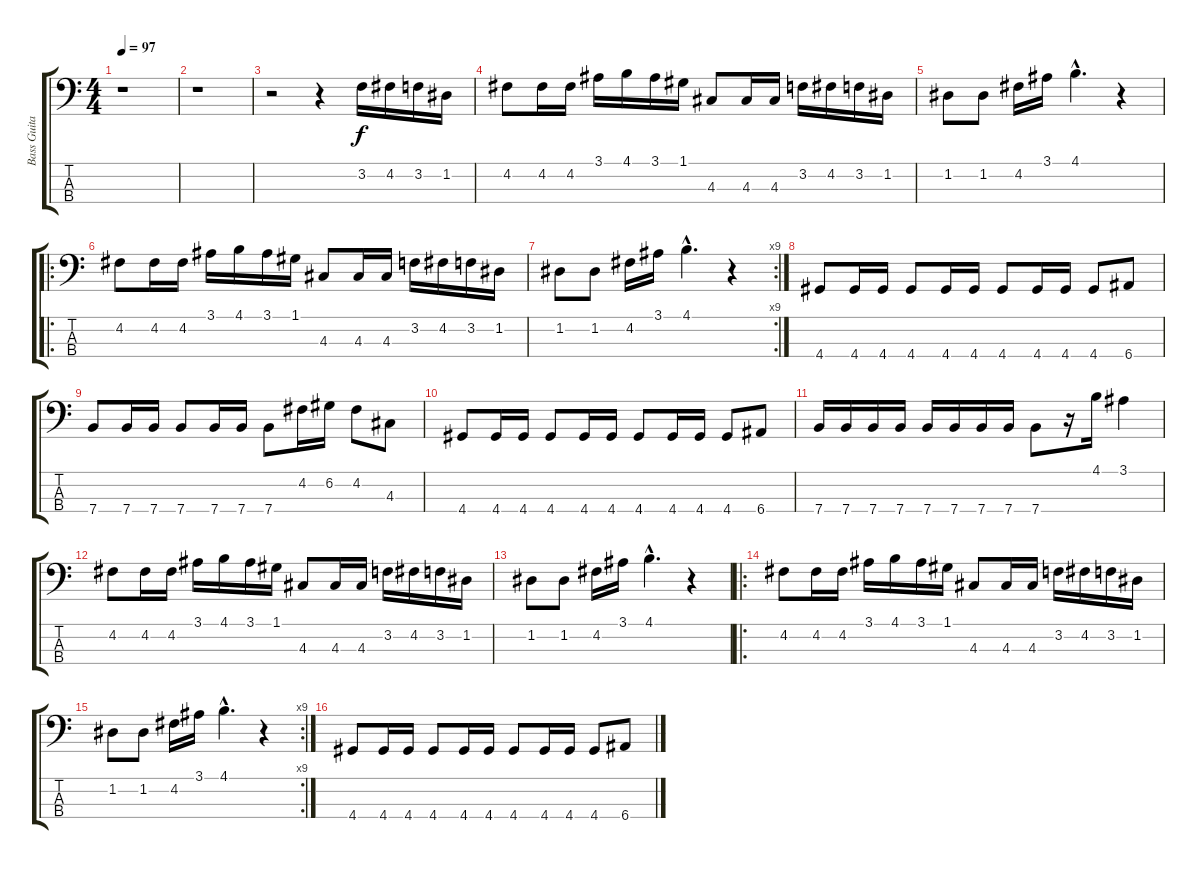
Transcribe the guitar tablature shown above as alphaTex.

\track ("Bass Guitar (Finger)" "Bass Guita") {instrument electricbassfinger}
\staff {score tabs}
\tuning (G2 D2 A1 E1) {hide}
\ts (4 4)
\tempo 97
\clef f4
\ks c
r.1{dy f instrument electricbassfinger} |
r.1 |
r.2 r.4 3.2.16 4.2.16 3.2.16 1.2.16 |
4.2.8 4.2.16 4.2.16 3.1.16 4.1.16 3.1.16 1.1.16 4.3.8 4.3.16 4.3.16 3.2.16 4.2.16 3.2.16 1.2.16 |
1.2.8 1.2.8 4.2.16 3.1.16 4.1{hac}.4{d} r.4 |
\ro
4.2.8 4.2.16 4.2.16 3.1.16 4.1.16 3.1.16 1.1.16 4.3.8 4.3.16 4.3.16 3.2.16 4.2.16 3.2.16 1.2.16 |
\rc 9
1.2.8 1.2.8 4.2.16 3.1.16 4.1{hac}.4{d} r.4 |
4.4.8 4.4.16 4.4.16 4.4.8 4.4.16 4.4.16 4.4.8 4.4.16 4.4.16 4.4.8 6.4.8 |
7.4.8 7.4.16 7.4.16 7.4.8 7.4.16 7.4.16 7.4.8 4.2.16 6.2.16 4.2.8 4.3.8 |
4.4.8 4.4.16 4.4.16 4.4.8 4.4.16 4.4.16 4.4.8 4.4.16 4.4.16 4.4.8 6.4.8 |
7.4.16 7.4.16 7.4.16 7.4.16 7.4.16 7.4.16 7.4.16 7.4.16 7.4.8 r.16 4.1.16 3.1.4 |
4.2.8 4.2.16 4.2.16 3.1.16 4.1.16 3.1.16 1.1.16 4.3.8 4.3.16 4.3.16 3.2.16 4.2.16 3.2.16 1.2.16 |
1.2.8 1.2.8 4.2.16 3.1.16 4.1{hac}.4{d} r.4 |
\ro
4.2.8 4.2.16 4.2.16 3.1.16 4.1.16 3.1.16 1.1.16 4.3.8 4.3.16 4.3.16 3.2.16 4.2.16 3.2.16 1.2.16 |
\rc 9
1.2.8 1.2.8 4.2.16 3.1.16 4.1{hac}.4{d} r.4 |
4.4.8 4.4.16 4.4.16 4.4.8 4.4.16 4.4.16 4.4.8 4.4.16 4.4.16 4.4.8 6.4.8
